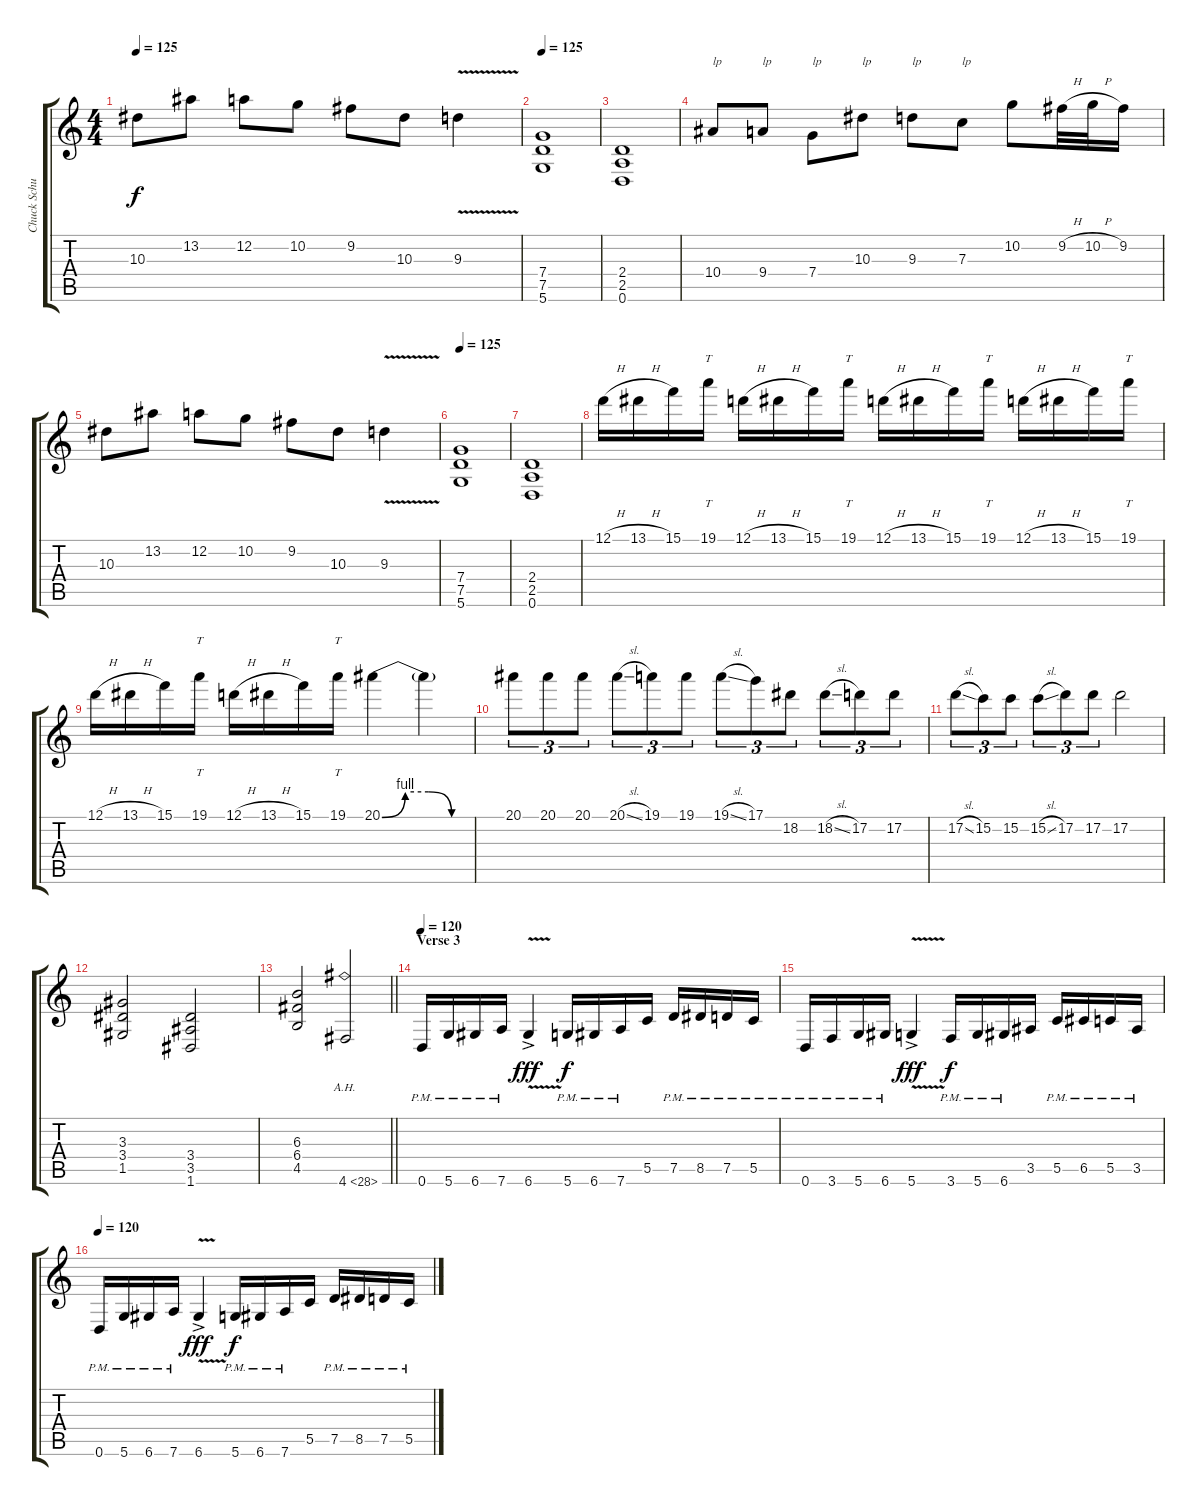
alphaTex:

\track ("Chuck Schuldiner" "Chuck Schu") {instrument distortionguitar}
\staff {score tabs}
\tuning (D4 A3 F3 C3 G2 D2) {hide}
\ts (4 4)
\tempo 125
\clef g2
\ks c
10.3.8{dy f} 13.2.8 12.2.8 10.2.8 9.2.8 10.3.8 9.3{v}.4 |
\tempo 125
(7.4 7.5 5.6).1 |
(2.4 2.5 0.6).1 |
10.4.8{txt "lp"} 9.4.8{txt "lp"} 7.4.8{txt "lp"} 10.3.8{txt "lp"} 9.3.8{txt "lp"} 7.3.8{txt "lp"} 10.2.8 9.2{h}.32 10.2{h}.32 9.2.16 |
10.3.8 13.2.8 12.2.8 10.2.8 9.2.8 10.3.8 9.3{v}.4 |
\tempo 125
(7.4 7.5 5.6).1 |
(2.4 2.5 0.6).1 |
12.1{h}.16 13.1{h}.16 15.1.16 19.1.16{tt} 12.1{h}.16 13.1{h}.16 15.1.16 19.1.16{tt} 12.1{h}.16 13.1{h}.16 15.1.16 19.1.16{tt} 12.1{h}.16 13.1{h}.16 15.1.16 19.1.16{tt} |
12.1{h}.16 13.1{h}.16 15.1.16 19.1.16{tt} 12.1{h}.16 13.1{h}.16 15.1.16 19.1.16{tt} 20.1{be (custom 0 0 15 4 30 4 45 0 60 0)}.4 20.1{t}.4 |
20.1.8{tu (3 2)} 20.1.8{tu (3 2)} 20.1.8{tu (3 2)} 20.1{sl}.8{tu (3 2)} 19.1.8{tu (3 2)} 19.1.8{tu (3 2)} 19.1{sl}.8{tu (3 2)} 17.1.8{tu (3 2)} 18.2.8{tu (3 2)} 18.2{sl}.8{tu (3 2)} 17.2.8{tu (3 2)} 17.2.8{tu (3 2)} |
17.2{sl}.8{tu (3 2)} 15.2.8{tu (3 2)} 15.2.8{tu (3 2)} 15.2{sl}.8{tu (3 2)} 17.2.8{tu (3 2)} 17.2.8{tu (3 2)} 17.2.2 |
(3.3 3.4 1.5).2 (3.4 3.5 1.6).2 |
\barLineRight lightlight
(6.3 6.4 4.5).2 4.6{ah 24}.2 |
\section ("" "Verse 3")
\tempo 120
0.6{pm}.16 5.6{pm}.16 6.6{pm}.16 7.6{pm}.16 6.6{v ac}.4{dy fff} 5.6{pm}.16{dy f} 6.6{pm}.16 7.6{pm}.16 5.5.16 7.5{pm}.16 8.5{pm}.16 7.5{pm}.16 5.5{pm}.16 |
0.6{pm}.16 3.6{pm}.16 5.6{pm}.16 6.6{pm}.16 5.6{v ac}.4{dy fff} 3.6{pm}.16{dy f} 5.6{pm}.16 6.6{pm}.16 3.5.16 5.5{pm}.16 6.5{pm}.16 5.5{pm}.16 3.5{pm}.16 |
\tempo 120
0.6{pm}.16 5.6{pm}.16 6.6{pm}.16 7.6{pm}.16 6.6{v ac}.4{dy fff} 5.6{pm}.16{dy f} 6.6{pm}.16 7.6{pm}.16 5.5.16 7.5{pm}.16 8.5{pm}.16 7.5{pm}.16 5.5{pm}.16
